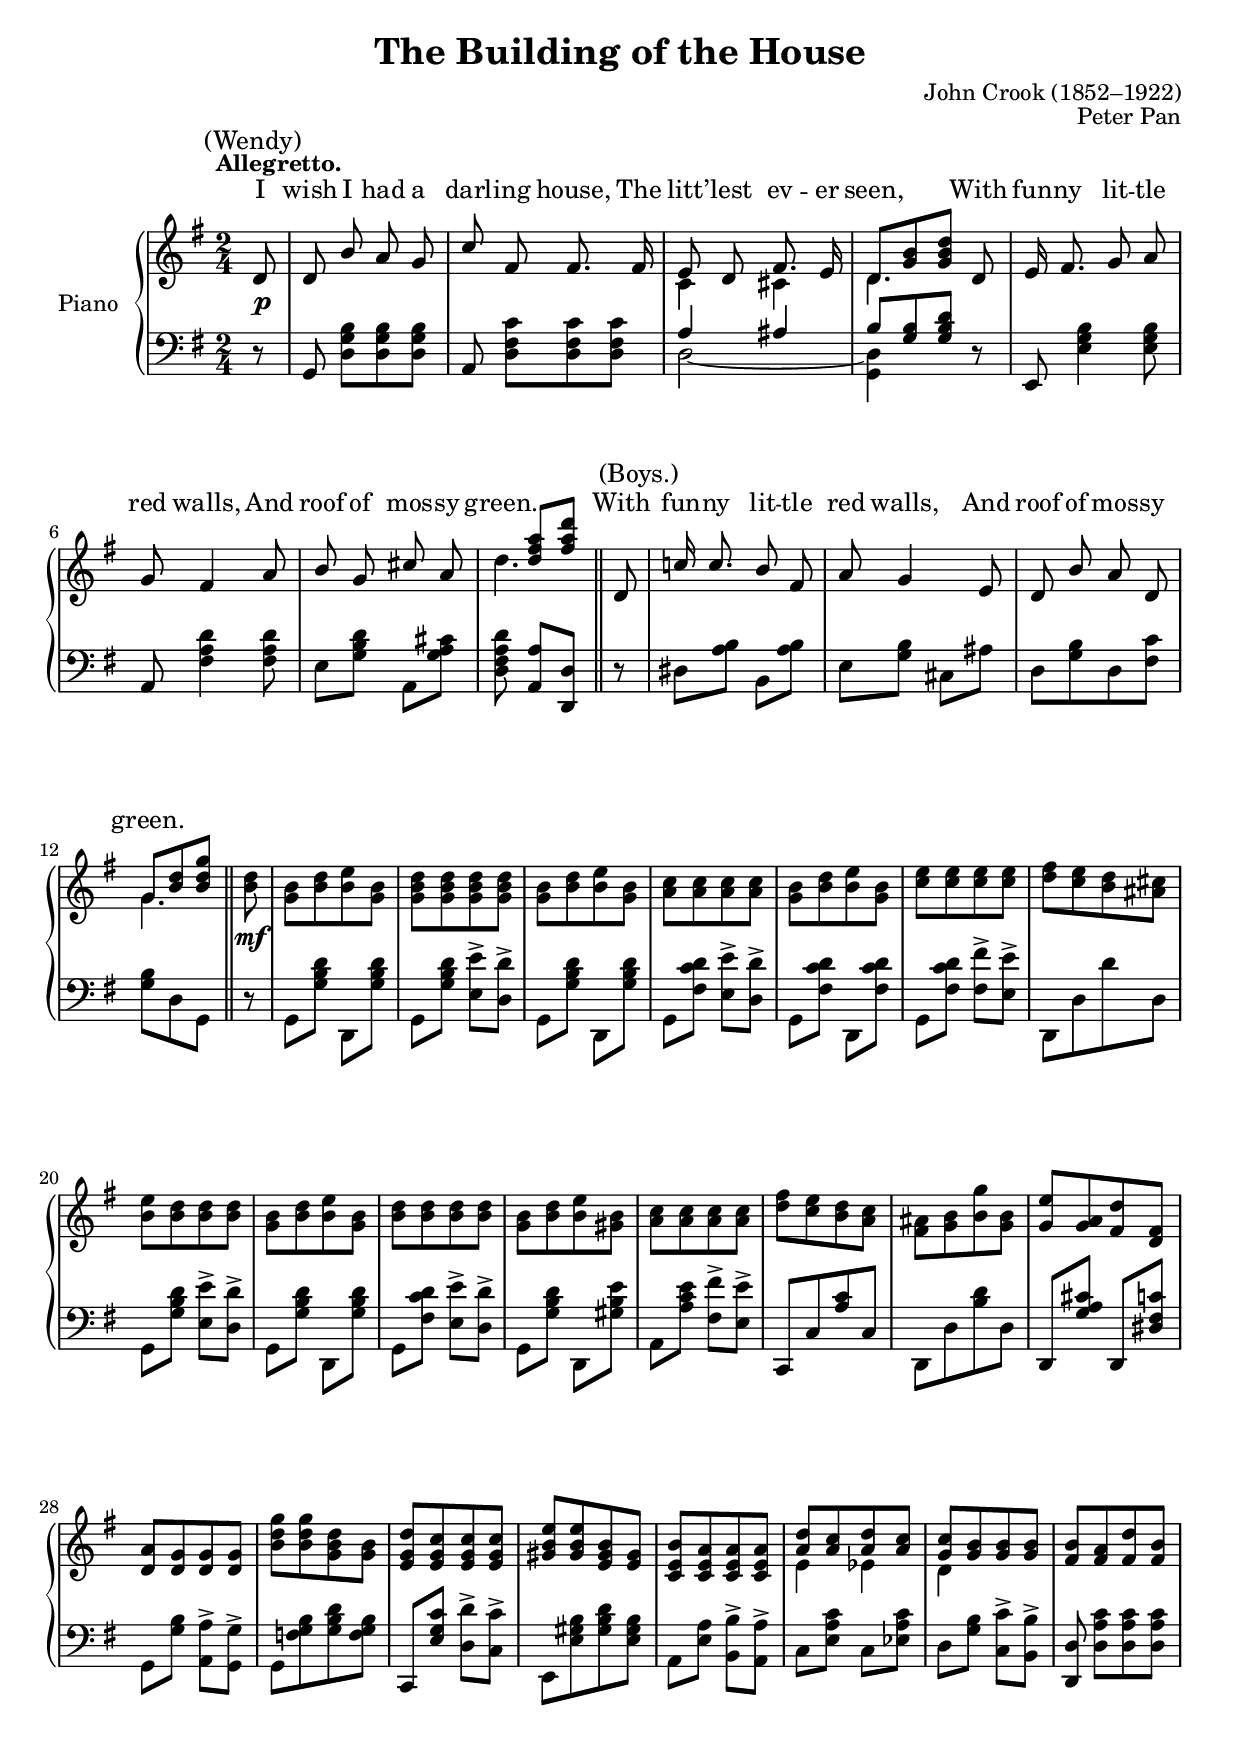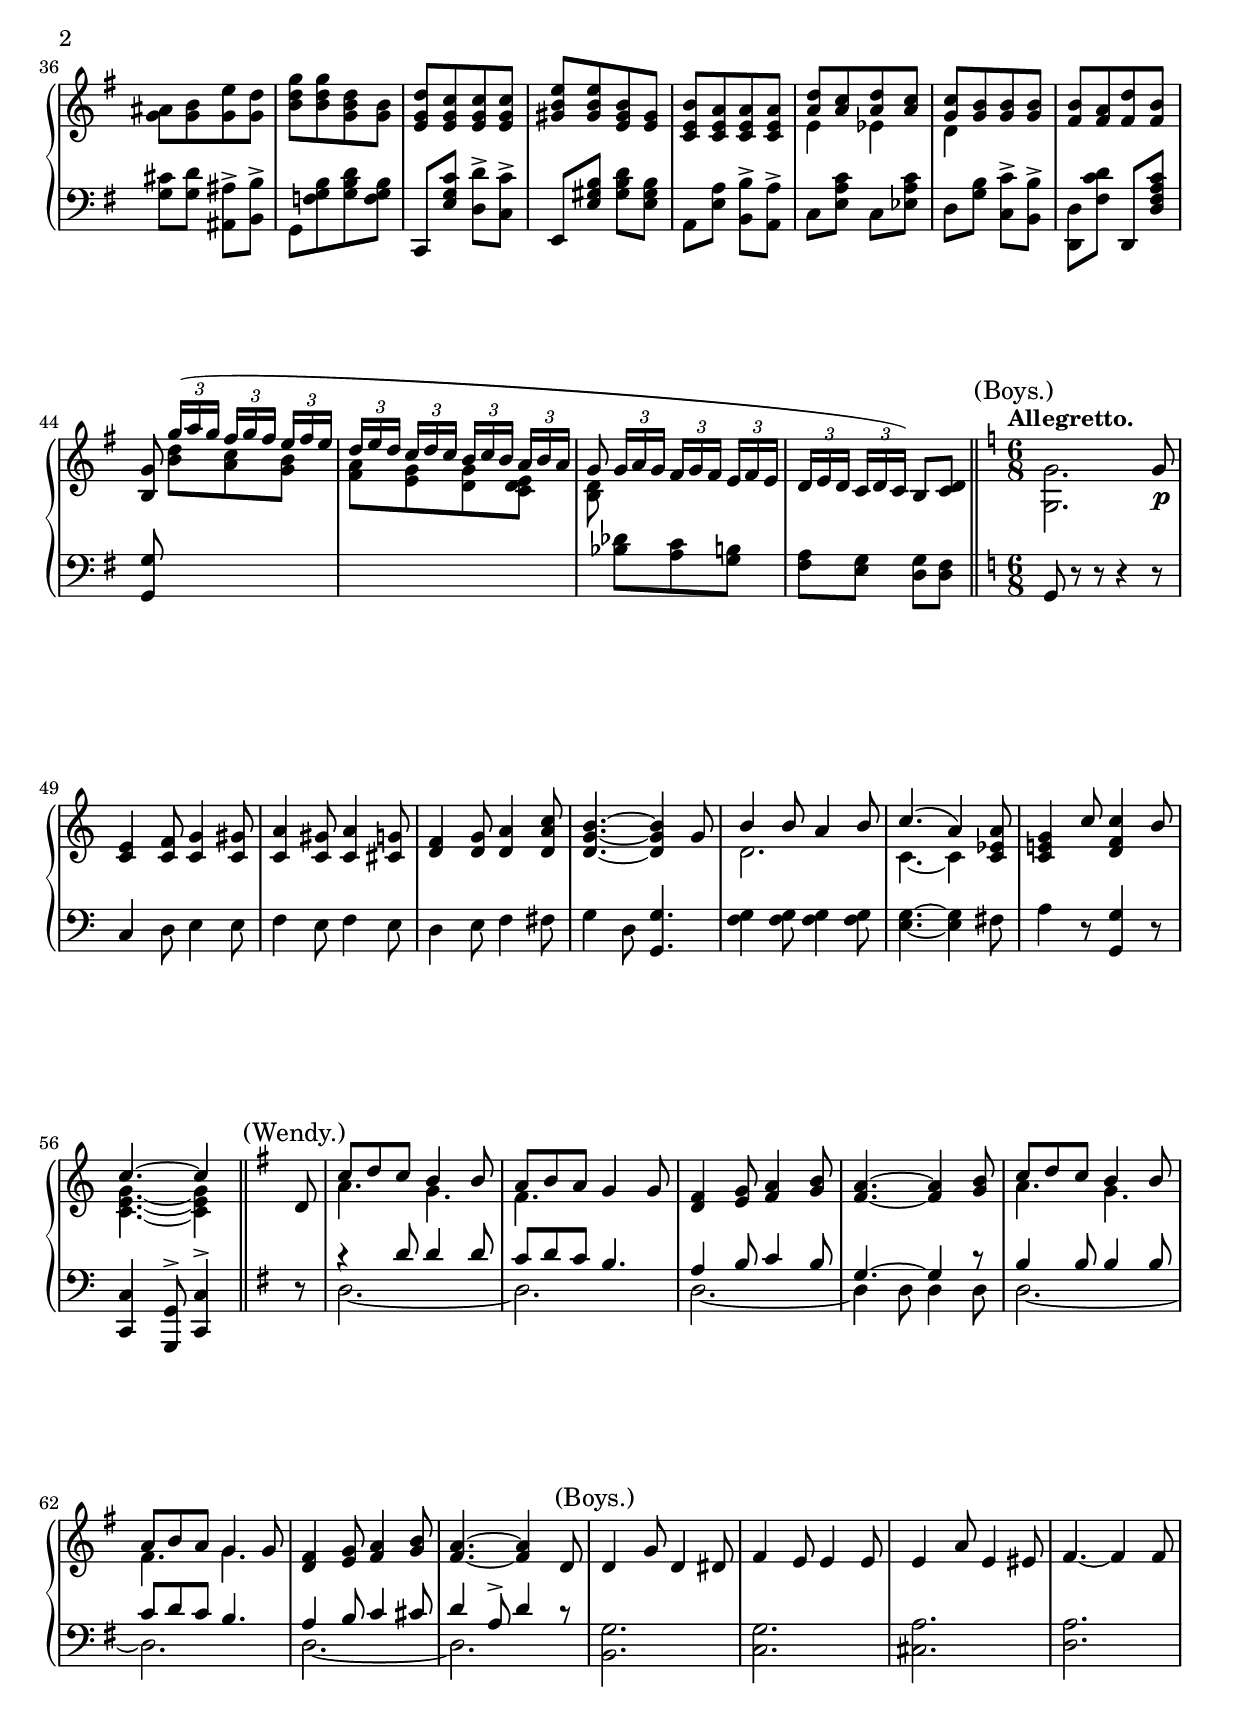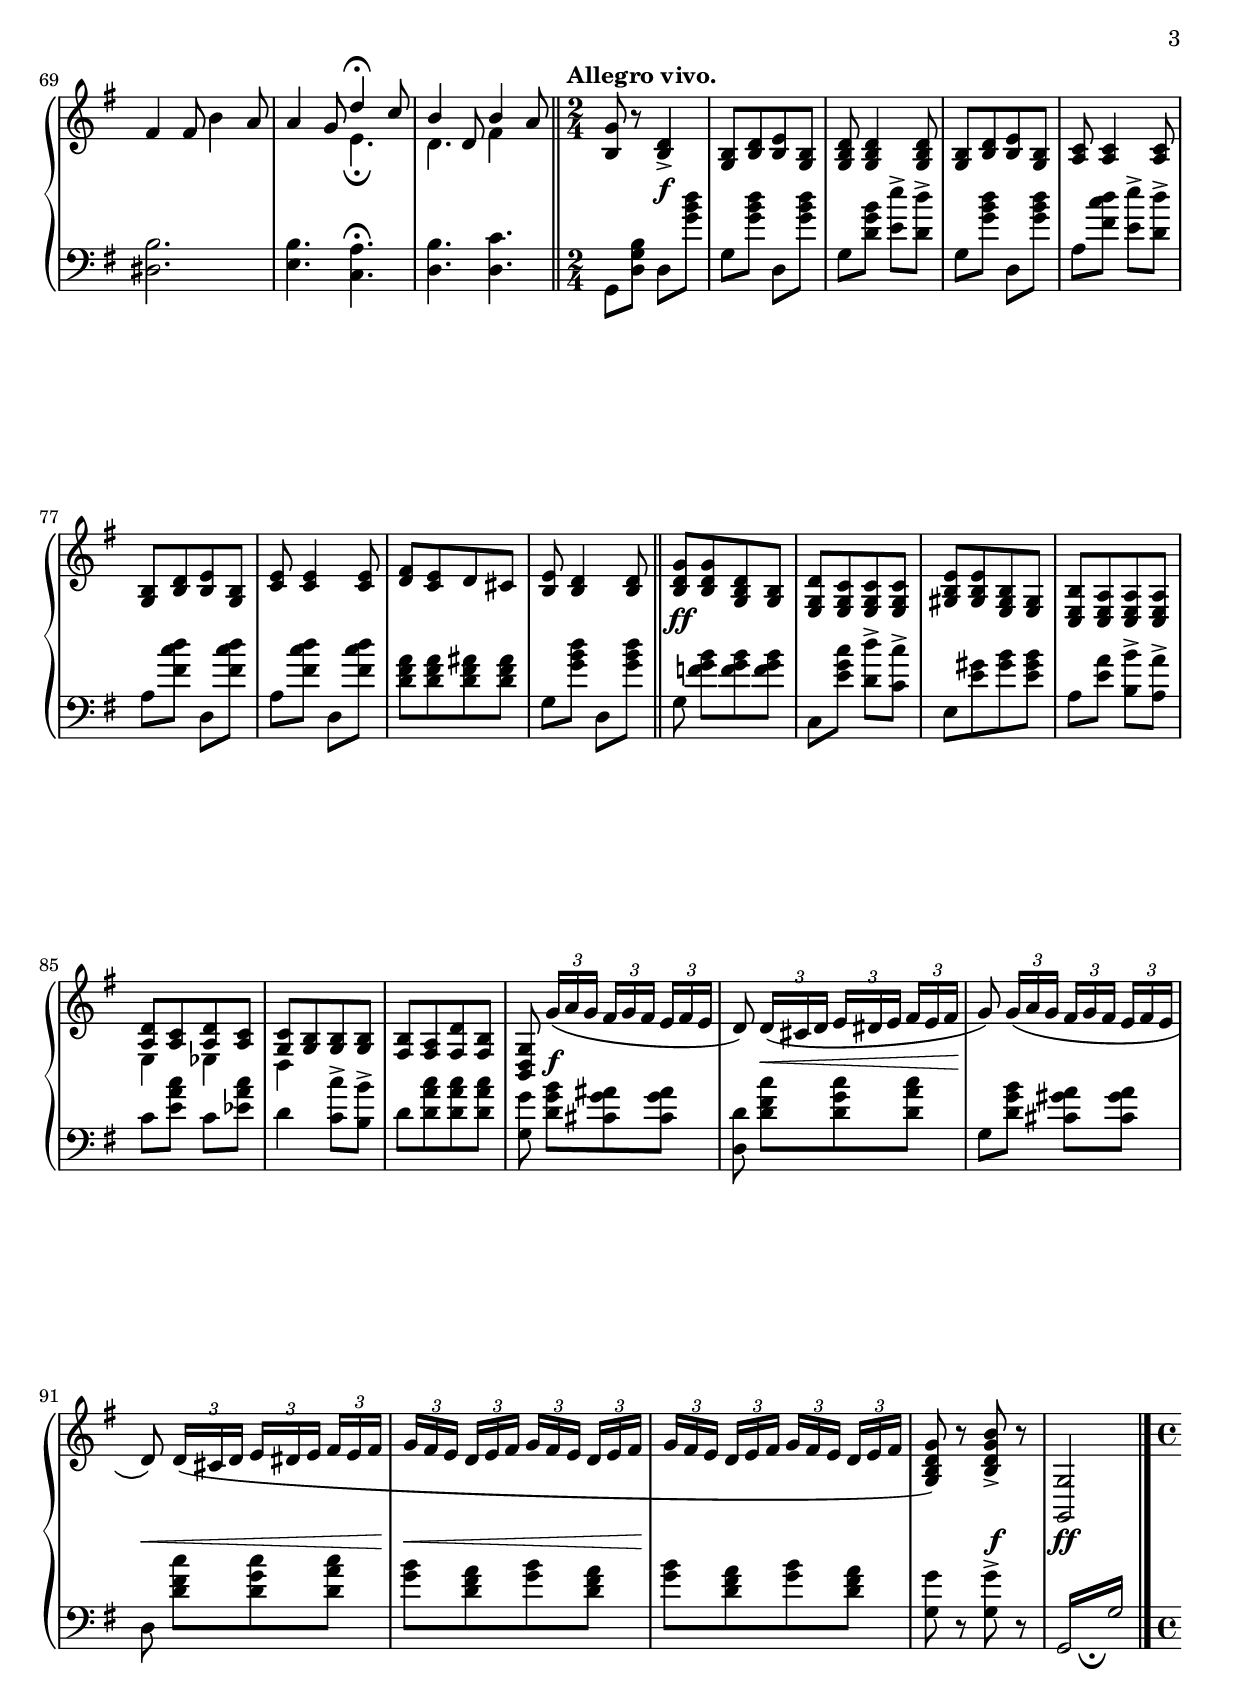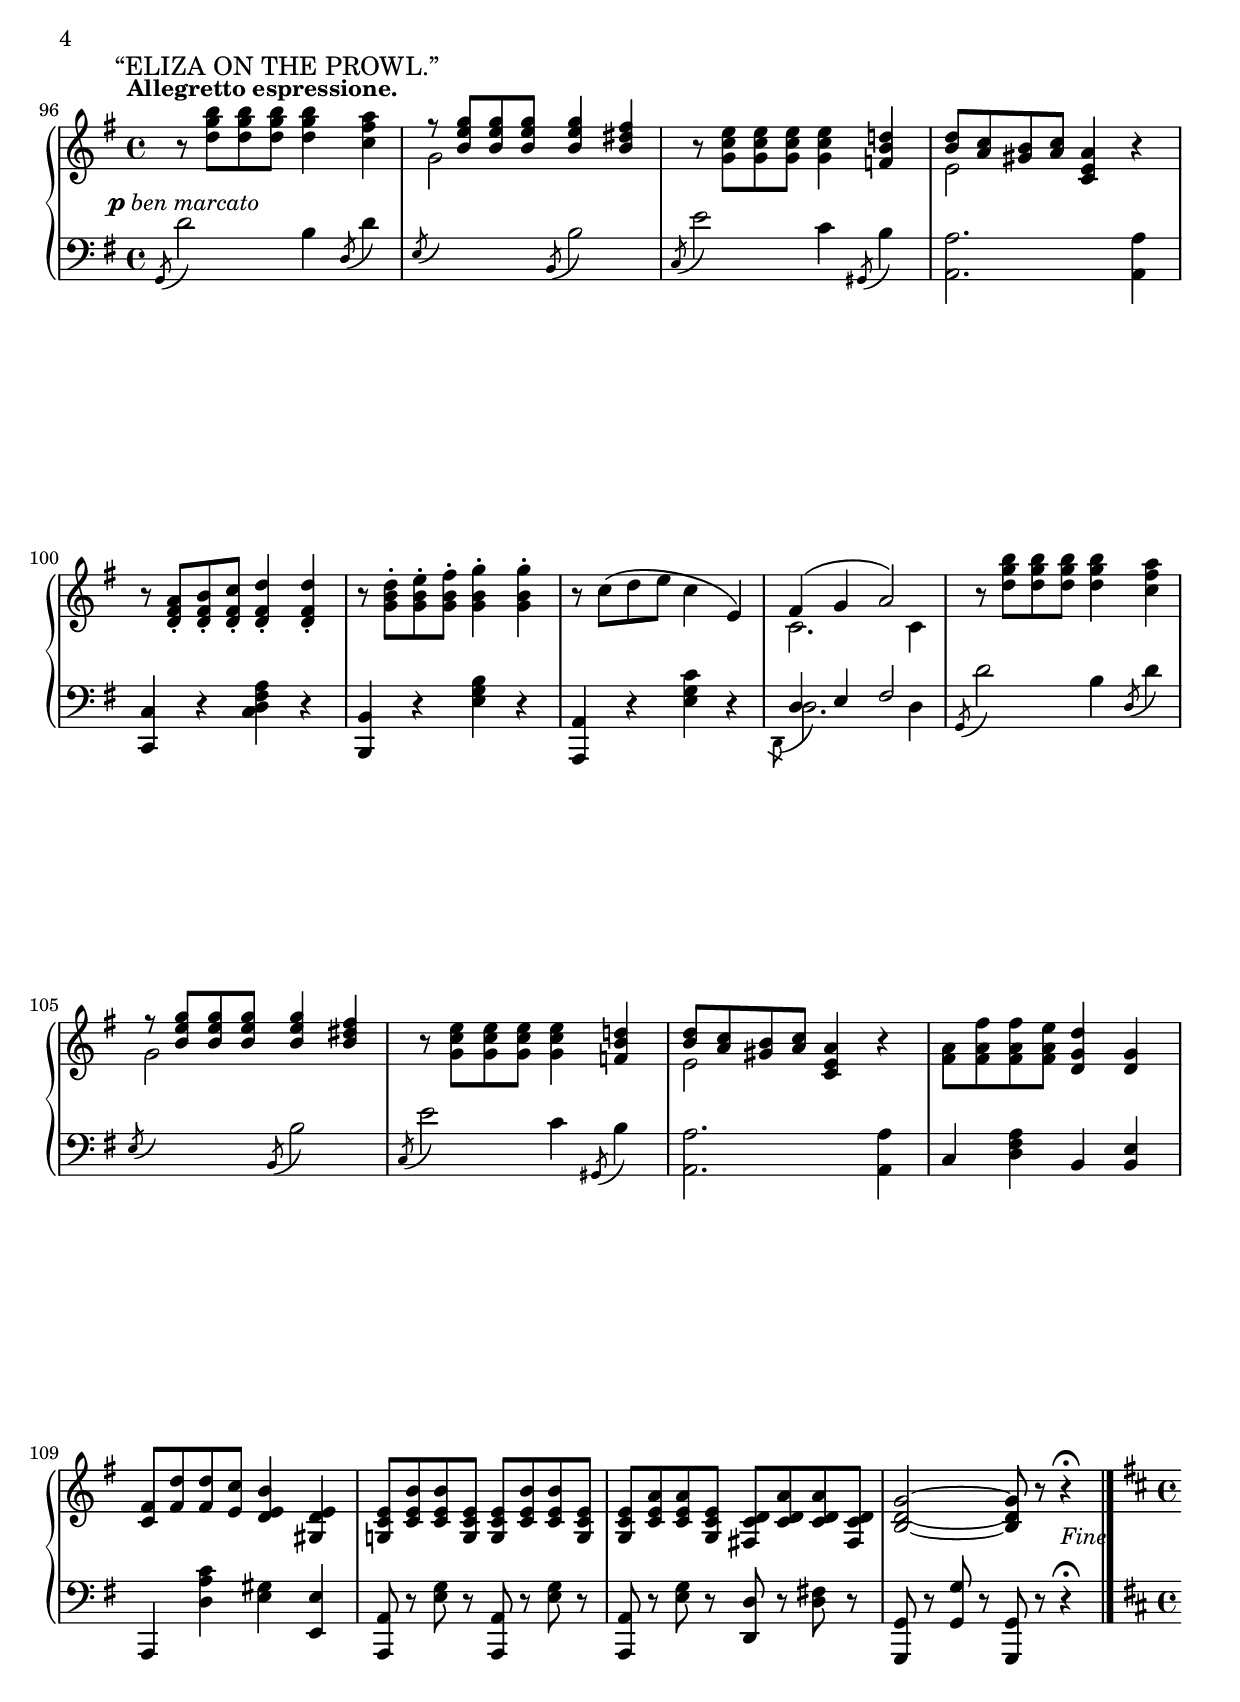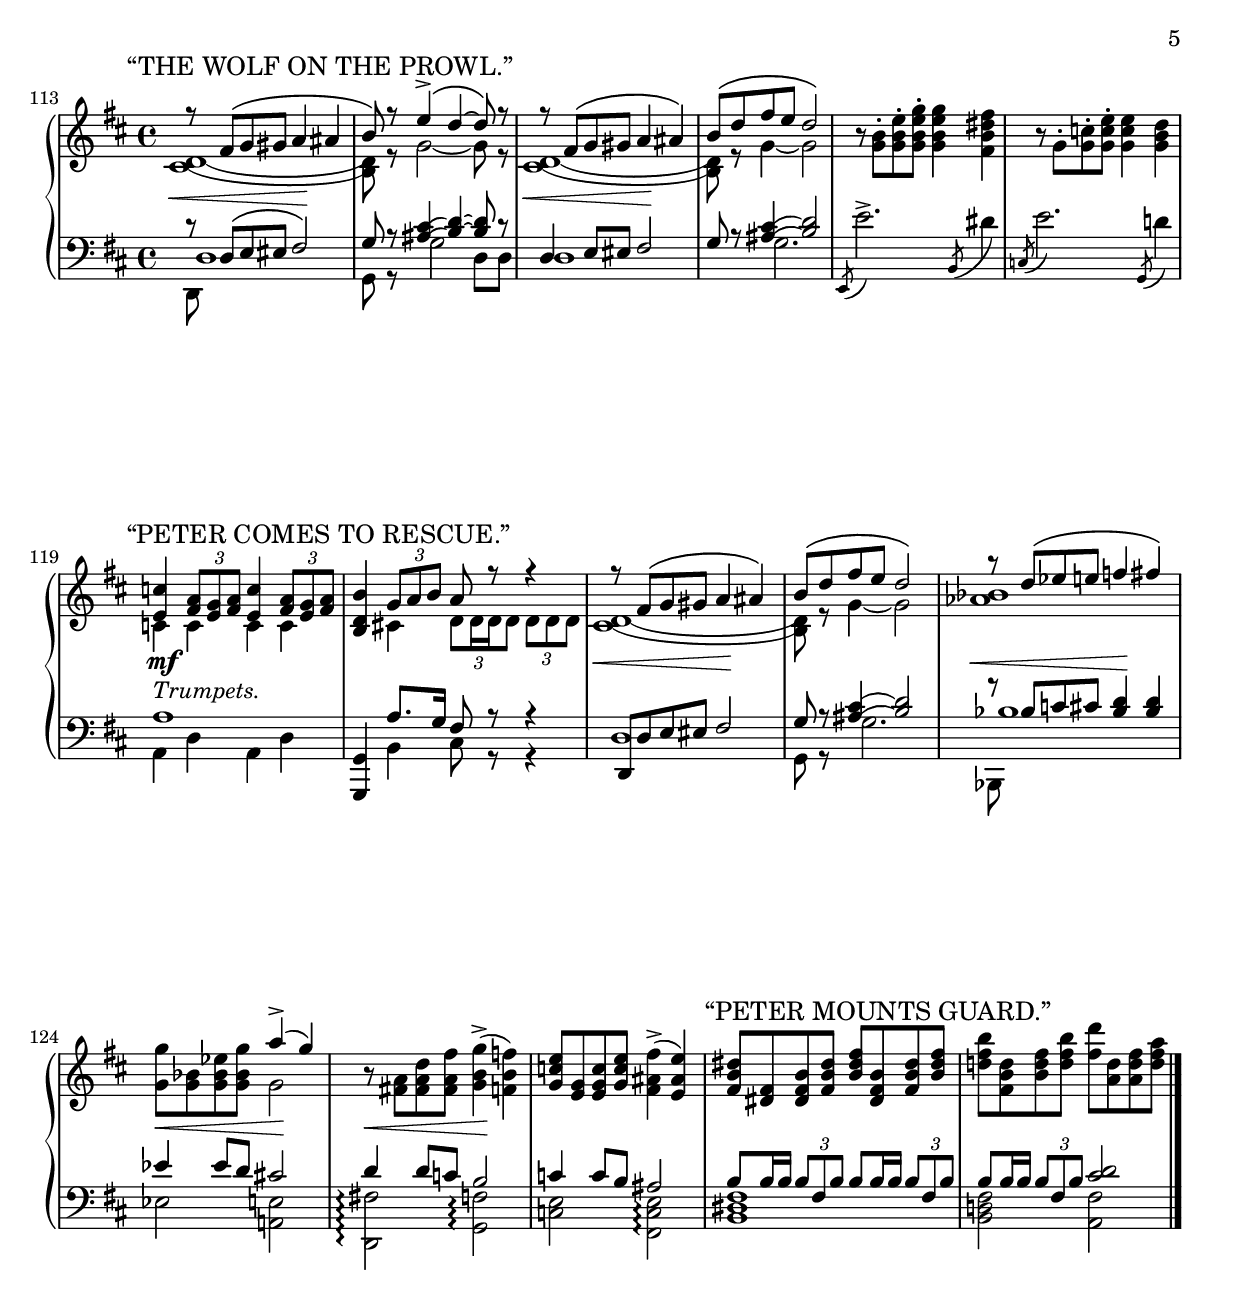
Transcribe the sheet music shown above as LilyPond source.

\version "2.19.52"
\language "english"
\include "Peter_Pan.ily"

\header {
  title = "The Building of the House"
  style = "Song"
}

% Note: The second part of this score, from “Eliza on the Prowl” and on,
% has more than its share of oddities. I am unhappy with its current state,
% but I don’t know enough to do a better job yet.

\tagGroup #'(BuildingHouse ElizaProwls PeterAndWolves)

dynamicsSongOne = \tag BuildingHouse {
  \tempo "Allegretto." 4 = 120
  \time 2/4

  \partial 8
				s8\p	|
	s2*7
	s4.			%…

  \bar "||"

				s8	|
	s2*3
	s4.			%…

  \bar "||"
}

wordsOne = \tag BuildingHouse \lyricmode {
  I wish I had a darl -- ing house,
  The litt -- ’lest ev -- er seen,
  With fun -- ny lit -- tle red walls,
  And roof of mos -- sy green.

  With fun -- ny lit -- tle red walls,
  And roof of mos -- sy green.
}

upperSongOne = \tag BuildingHouse \relative c' {
  \key g \major

  \new Voice = "melodyOne" {
    \autoBeamOff
    \voiceOne

    \note "(Wendy)"
							d8		|

	d		b'		a		g		|
	c		fs,		fs8.	 		fs16	|
    <<
      {
	e8		d		fs8.			e16	|%=
          \voiceTwo
	d4.						%…
      }
      \new Voice {
        \voiceTwo
	c4				cs4				|%=
        \voiceOne
	d8[		<g b>		<g b d>]	%…
      }
    >> \voiceOne					d8		||

	e16	fs8.			g8		a		|
	g8		fs4				a8		|
	b		g		cs		a		|
    <<
      {
        \voiceTwo
	d4.						%…
      }
      \new Voice {
        \voiceOne
	s8		<d fs a>[	<fs a d>]	%…
      }
    >> \voiceOne

    \note "(Boys.)"
							d,		|

	c'!16	c8.			b8		fs		|
	a8		g4				e8		|
	d		b'		a		d,		|
    <<
      {
        \voiceTwo
	g4.						%…
      }
      \new Voice {
        \voiceOne
	g8[		<b d>		<b d g>]	%…
      }
    >> 							%…
  }
}

lowerSongOne = \tag BuildingHouse \relative c {
  \key g \major
							r8		|

	g8		<d'g b>[	q		q]		|
	a		<d fs c'>[	q		q]		|
  <<
    {
	a'4				as				|%=
	b8[		<g b>		<g b d>]	%…
    }
    \\
    {
	d2~								|%=
	<g, d'>4					%…
    }
  >>							r8		||

	e8		<e'g b>4			q8		|
	a,8		<fs'a d>4			q8		|
	e8		<g b d>		a,		<g'a cs>	|
	<d fs a d>	<a a'>[		<d, d'>]	r		|

	ds'8		<a' b>		b,		q		|
	e		<g b>		cs,		as'		|
	d,[		q		d		<fs c'>]	|
	<g b>[		d		g,]		%…
}


dynamicsBuildOne = \tag BuildingHouse {
				s8\mf	|
	s2*35

  \bar "||"
}

upperBuildOne = \tag BuildingHouse \relative c'' {
							<b d>8		|

	<g b>[		<b d>		<b e>		<g b>]		|
	<g b d>[	q		q		q]		|
	<g b>[		<b d>		<b e>		<g b>]		|
	<a c>[		q		q		q]		|

	<g b>[		<b d>		<b e>		<g b>]		|
	<c e>[		q		q		q]		|
	<d fs>[		<c e>		<b d>		<as cs>]	|
	<b e>[		<b d>		q		q]		|

	<g b>[		<b d>		<b e>		<g b>]		|
	<b d>[		q		q		q]		|
	<g b>[		<b d>		<b e>		<gs b>]		|
	<a c>[		q		q		q]		|

	<d fs>[		<c e>		<b d>		<a c>]		|
	<fs as>[	<g b>		<b g'>		<g b>]		|
	<g e'>[		<g a>		<fs d'>		<d fs>]		|
	<d a'>[		<d g>		q		q]		|

	<b' d g>[	q		<g b d>		<g b>]		|
	<e g d'>[	<e g c>		q		q]		|
	<gs b e>[	q		<e gs b>	<e gs>]		|
	<c e b'>[	<c e a>		q		q]		|

  <<
    {
	<a' d>[		<a c>		<a d>		<a c>]		|%=
	<g c>[		<g b>		q		q]		|%=
    }
    \\
    {
	e4				ef				|%=
	d4				%…
    }
  >>									||
	<fs b>8[	<fs a>		<fs d'>		<fs b>]		|
	<g as>[		<g b>		<g e'>		<g d'>]		|

	<b d g>[	q		<g b d>		<g b>]		|
	<e g d'>[	<e g c>		q		q]		|
	<gs b e>[	q		<e gs b>	<e gs>]		|
	<c e b'>[	<c e a>		q		q]		|

  <<
    {
	<a' d>[		<a c>		<a d>		<a c>]		|%=
	<g c>[		<g b>		q		q]		|%=
    }
    \\
    {
	e4				ef				|%=
	d4				%…
    }
  >>									||
	<fs b>8[	<fs a>		<fs d'>		<fs b>]		|

	<b, g'>		%
  \voiceOne
  \tuplet 3/2 8 {
			g''16([ a g]	fs[ g fs]	e[ fs e]	|
  }
  \tuplet 3/2 8 {
	d[ e d]		c[ d c]		b[ c b]		a[ b a]		|
  }
	g8		%…
  \oneVoice
  \tuplet 3/2 8 {
			g16[ a g]	fs[ g fs]	e[ fs e]	|
	d[ e d]		c[ d c)]	%…
  }
					b8		<c d>		|
}

lowerBuildOne = \tag BuildingHouse \relative c {
							r8		|

	g		<g' b d>	d,		q		|
	g		q		<e' e'>->	<d d'>->	|
	g,		<g' b d>	d,		q		|
	g		<fs' c' d>	<e e'>->	<d d'>->	|

	g,		<fs' c' d>	d,		q		|
	g		q		<fs' fs'>->	<e e'>->	|
	d,[		d'		d'		d,]		|
	g,		<g' b d>	<e e'>->	<d d'>->	|

	g,		<g' b d>	d,		q		|
	g		<fs' c' d>	<e e'>->	<d d'>->	|
	g,		<g' b d>	d,		<gs' b e>	|
	a,		<a' c e>	<fs fs'>->	<e e'>->	|

	c,[		c'		<a' c>		c,]		|
	d,[		d'		<b' d>		d,]		|
	d,		<g' a cs>	d,		<ds' fs c'>	|
	g,		<g' b>		<a, a'>->	<g g'>->	|

	g[		<f' g b>	<g b d>		<f g b>]	|
	c,		<e' g c>	<d d'>->	<c c'>->	|
	e,[		<e' gs b>	<gs b d>	<e gs b>]	|
	a,		<e' a>		<b b'>->	<a a'>->	|

	c		<e a c>		c		<ef a c>	|
	d		<g b>		<c, c'>->	<b b'>->	|
	<d d,>		<d a' c>[	q		q]		|
	<g cs>		<g d'>		<as, as'>->	<b b'>->	|

	g[		<f' g b>	<g b d>		<f g b>]	|
	c,		<e' g c>	<d d'>->	<c c'>->	|
	e,		<e' gs b>	<gs b d>	<e gs b>	|
	a,		<e' a>		<b b'>->	<a a'>->	|

	c		<e a c>		c		<ef a c>	|
	d		<g b>		<c, c'>->	<b b'>->	|
	<d, d'>		<fs' c' d>	d,		<d' fs a c>	|
	<g, g'>		%…
  \change Staff = "upper"
  \voiceTwo
			<b'' d>[	<a c>		<g b>]		|

	<fs a>[		<e g>		<d g>		<c d e>]	|
	<b d>		%…
  \change Staff = "lower"
  \oneVoice
			<bf df>[	<a c>		<g b>]		|
	<fs a>		<e g>		<d g>		<d fs>		|

	\key c \major
	g,8	r	r	r4		%…
}


dynamicsSongTwo = \tag BuildingHouse {
  \tempo "Allegretto." 4 = 120
  \time 6/8

	s8*5					s8\p	|
	s2.*7
	s8*5

  \bar "||"

						s8	|
	s2.*7
	s8*5

% \bar "||"

						s8	|
	s2.*7

  \bar "||"

  \time 2/4
  \tempo "Allegro vivo." 4 = 160

	s4		s8\f	%…
}

wordsTwo = \tag BuildingHouse \lyricmode {
  We’ve built the lit -- tle walls, and roof,
  And made a love -- ly door, __
  So tell us mo -- ther Wen -- dy,
  What are you want -- ing more? __

  Oh! real -- _ ly next I think _ I’d have
  Gay win -- dows all a -- bout, __
  With ro -- _ ses peep -- ing in _ you know,
  And ba -- bies peep -- ing out. __

  We’ve made the ro -- ses peep -- ing in,
  The babes are at the door, __
  We can -- not make our -- selves you know,
  ’Cos we’ve been made be -- fore.
}

upperSongTwo = \tag BuildingHouse \relative c' {
  \key c \major
  \time 6/8

  \new Voice = "melodyTwo" {
    \autoBeamOn
    \voiceOne

    \note "(Boys.)"
    <<
      \new Voice {
        \voiceTwo
	<g g'>2.					|%=
      }
      {
	s8*5					g'8	|%=
      }
    >>							|

	<c, e>4		<c f>8	<c g'>4		<c gs'>8|
	<c a'>4		<c gs'>8<c a'>4		<cs g'>8|
	<d f>4		<d g>8	<d a'>4		<d a'c>8|
	<d_~ g_~ b~>4.		q4		g8	|

    <<
      {
	b4		b8	a4		b8	|%=
	c4.\(			a4\)		%…
      }
      \new Voice
      {
        \voiceTwo
	d,2.						|%=
	c4.~			c4		%…
      }
    >>						<c ef a>8||
	<c e! g>4	c'8	<d, f c'>4	b'8	|
    <<
      {
	c4.~			c4		%…
      }
      \new Voice {
        \voiceTwo
	<c, e g>4.~		q4		%…
      }
    >>

    \key g \major

    \note "(Wendy.)"
						d8	|

    <<
      {
	c'8	d	c	b4		b8	|%=
	a8	b	a	%…
      }
      \new Voice {
        \voiceTwo
	a4.			g			|%=
	fs			%…
      }
    >> \oneVoice		g4		g8	||
	<d fs>4		<e g>8	<fs a>4		<g b>8	|
	<fs a>4.~		q4		<g b>8	|

    <<
      {
        \voiceOne
	c8	d	c	b4		b8	|%=
	a8	b	a	g4		g8	|%=
      }
      \new Voice {
        \voiceTwo
	a4.			g			|%=
	fs			g			|%=
      }
    >> \oneVoice					||
	<d fs>4		<e g>8	<fs a>4		<g b>8	|
	<fs a>4.~		q4		%…
    \note "(Boys.)"
						d8	|

	d4		g8	d4		ds8	|
	fs4		e8	e4		e8	|
	e4		a8	e4		es8	|
	fs4.~			fs4		fs8	|

	fs4		fs8	b4		a8	|
	a4		g8	%…
    <<
      {
        \voiceOne
				d'4\fermata	c8	|%=
	b4		d,8	b'4		%…
      }
      \new Voice {
        \voiceTwo
				e,4.\fermata		|%=
	d4.			fs4		%…
      }
    >> \oneVoice				a8	||


	<g b,>8		r		%…
  }
}

lowerSongTwo = \tag BuildingHouse \relative c {
						r8	|
	c4		d8	e4		e8	|
	f4		e8	f4		e8	|
	d4		e8	f4		fs8	|
	g4		d8	<g, g'>4.		|

	<f' g>4		q8	q4		q8	|
	<e g>4.~		q4		fs8	|
	a4		r8	<g, g'>4	r8	|
	<c, c'>4	<g g'>8^><c c'>4^>	%…

  \key  g \major
						r8	|

  <<
    {
	r4		d''8	d4		d8	|%=
	c8	d	c	b4.			|%=
	a4		b8	c4		b8	|%=
	g4.~			g4		r8	|%=

	b4		b8	b4		b8	|%=
	c8	d	c	b4.			|%=
	a4		b8	c4		cs8	|%=
	d4		a8->	d4		r8	|%=
    }
    \\
    {
	d,2.~						|%=
	d2.						|%=
	d2.~						|%=
	d4		d8	d4		d8	|%=

	d2.~						|%=
	d2.						|%=
	d2.~						|%=
	d2.						|%=
    }
  >>							|||| ||||

	<b g'>2.					|
	<c g'>2.					|
	<cs a'>2.					|
	<d a'>2.					|

	<ds b'>2.					|
	<e b'>4.		<c a'>\fermata		|
	<d b'>4.		<d c'>			|

	g,8		<d' g b>	%…
}


dynamicsBuildTwo = \tag BuildingHouse {
				s8	|
	s2*8

  \bar "||"

	s8\ff	s4.			|
	s2*6
	s8	s8\f	s4		|

	s8	\tuplet 3/2 { s16\< s16*7 s16\!	}|
	s2				|
	s8\<	\tuplet 3/2 { s16*8 s16\! }	|
	\tuplet 3/2 { s16\< s16*10 s16\! }	|

	s2				|
	s4		s8\f	s8	|
	s16\ff	s4..			|

  \bar "|."
}

upperBuildTwo = \tag BuildingHouse \relative c' {
					<b d>4->			|

	<g b>8[		<b d>		<b e>		<g b>]		|
	<g b d>		q4				q8		|
	<g b>[		<b d>		<b e>		<g b>]		|
	<a c>		q4				q8		|

	<g b>[		<b d>		<b e>		<g b>]		|
	<c e>		q4				q8		|
	<d fs>[		<c e>		d		cs]		|
	<b e>		<b d>4				q8		|

	<b d g>[	q		<g b d>		<g b>]		|
	<e g d'>[	<e g c>		q		q]		|
	<gs b e>[	q		<e gs b>	<e gs>]		|
	<c e b'>[	<c e a>		q		q]		|

  <<
    {
	<a' d>[		<a c>		<a d>		<a c>]		|%=
	<g c>[		<g b>		q		q]		|%=
    }
    \\
    {
	e4				ef				|%=
	d4				s8		s8		|%=
    }
  >>									||
	<fs b>[		<fs a>		<fs d'>		<fs b>]		|

	<b, d g>	%…
  \tuplet 3/2 8 {
			g''16\([ a g]	fs[ g fs]	e[ fs e]	|
  }
	d8\)		%…
  \tuplet 3/2 8 {
			d16\([ cs d]	e[ ds e]	fs[ e fs]	|
  }
	g8\)		%…
  \tuplet 3/2 8 {
			g16\([ a g]	fs[ g fs]	e[ fs e]	|
  }
	d8\)		%…
  \tuplet 3/2 8 {
			d16\([ cs d]	e[ ds e]	fs[ e fs]	|
	g[ fs e]	d[ e fs]	g[ fs e]	d[ e fs]	|
	g[ fs e]	d[ e fs]	g[ fs e]	d[ e fs]	|
  }
	<g, b d g>8\)	r		<b d g b>->	r		|
	<g g,>2								|
}

lowerBuildTwo = \tag BuildingHouse \relative c' {
					d,8		<g' b d>	|

	g,		q		d		q		|
	g		<d' g b>	<e e'>->	<d d'>->	|
	g,		<g' b d>	d,		q		|
	a'		<fs' c' d>	<e e'>->	<d d'>->	|

	a		<fs' c' d>	d,		q		|
	a'		q		d,		q		|
	<d' fs a>[	q		<d fs as>	q]		|
	g,		<g' b d>	d,		q		|

	g		<f' g b>[	q		q]		|
	c,		<e' g c>	<d d'>->	<c c'>->	|
	e,[		<e' gs>		<gs b>		<e gs b>]	|
	a,		<e' a>		<b b'>->	<a a'>->	|

	c		<e a c>		c		<ef a c>	|
	d4				<c c'>8->	<b b'>->	|
	d[		<d a' c>	q		q]		|
	<g g,>		<d g b>[	<cs g' as>	q]		|

	<d d,>		<d fs c'>[	<d g c>		<d a' c>]	|
	g,		<d' g b>	<cs gs' a>	q		|
	d,		<d' fs c'>[	<d g c>		<d a' c>]	|
	<g b>[		<d fs a>	<g b>		<d fs a>]	|

	<g b>[		<d fs a>	<g b>		<d fs a>]	|
	<g, g'>		r		q->		r		|
  <<
    {
      \repeat tremolo 4 {
	g,16	g'16
      }									|
    }
    {
      \once \override MultiMeasureRest #'transparent = ##t
	R2_\fermataMarkup
    }
  >>
}


dynamicsEliza = \tag ElizaProwls {
  \pageBreak

  \note "“ELIZA ON THE PROWL.”"

  \tempo "Allegretto espressione." 4 = 120
  \time 4/4

	\grace s8
	s8 \dynamic "p ben marcato"	s8*7	|
	s1*15	|

	s2.		s4-\markup "Fine."	|

  \bar "|."
  \break
}

upperElizaRepeat = \relative c'' {
	r8	<d g b>	q	q	q4		<c fs a>	|
  \voiceOne
	r8	<b e g>	q	q	q4		<b ds fs>	|
  \oneVoice
	r8	<g c e>	q	q	q4		<f b d!>	|
  <<
    {
	<b d>8	<a c>	<gs b>	<a c>	%…
    }
    \\
    {
	e2				%…
    }
  >>
					<c e a>4	r		|
}

upperEliza = \tag ElizaProwls \relative c' {
	\grace s8

  \upperElizaRepeat

	r8	<d fs a>-.<d fs b>-.<d fs c'>-.	<d fs d'>4-.	q-.	|
	r8	<g b d>-. <g b e>-. <g b fs'>-.	<g b g'>4-.	q-.	|
	r8	c\(	d	e	c4		e,\)		|
  <<
    {
	fs4\(		g		a2\)				|%=
    }
    \\
    {
	c,2.						c4		|%=
    }
  >>									|

  \upperElizaRepeat

	<fs a>8	<fs a fs'> q	<fs a e'> <d g d'>4	<d g>		|
	<c fs>8	<fs d'>	q	<e c'>	<d e b'>4	<gs, d' e>	|
	<g!c e>8<c e b'><c e b'><g c e>	<g c e>	<c e b'><c e b'><g c e>	|
	<g c e>8<c e a>	<c e a>	<g c e>	<fs!c'd><c'd a'>q	<fs,c'd>|

	<b d g>2~			q8	r	r4\fermata	|
}

lowerElizaRepeat = \relative c {
	\acciaccatura g8 d''2		b4	\acciaccatura d,8 d'4	|
	\acciaccatura e,8
  \change Staff = "upper"
  \voiceTwo
	g'2				%…
  \change Staff = "lower"
  \oneVoice
					\acciaccatura b,,8 b'2		|
	\acciaccatura c,8 e'2		c4	\acciaccatura gs,8 b'4	|
	<a, a'>2.					q4		|
}

lowerEliza = \tag ElizaProwls \relative c {
  \lowerElizaRepeat

	<c, c'>4	r		<c' d fs a>	r		|
	<b, b'>		r		<e' g b>	r		|
	<a,, a'>	r		<e'' g c>	r		|
  <<
    {
	d4		e		fs2				|%=
    }
    \\
    {
	\acciaccatura d,8 d'2.				d4		|%=
    }
  >>									|

  \lowerElizaRepeat

	c4		<d fs a>	b		<b e>		|
	a,		<d' a' c>	<e gs>		<e, e'>		|
	<a, a'>8 r	<e'' g>	r	<a,, a'> r	<e'' g>	r	|
	<a,, a'> r	<e'' g>	r	<d, d'>	r	<d' fs!> r	|

	<g,, g'> r	<g' g'>	r	<g, g'>	r	r4\fermata	|
}


dynamicsPeterAndWolf = \tag PeterAndWolves {
  \pageBreak

  \note "“THE WOLF ON THE PROWL.”"

  \time 4/4

  \repeat unfold 2 {
	s8\<	s8*3	s2\!	|
	s1	|
  }
	s1*2	|

  \note "“PETER COMES TO RESCUE.”"

	<>\mf-\markup "Trumpets."
	s1*2	|
	s8\<	s8*3	s2\!	|
	s1	|
  \repeat unfold 3 {
	s8\<	s8*3	s2\!	|
  }
	s1

  \note "“PETER MOUNTS GUARD.”"

	s1*2

  \bar "|."
}

upperPeterAndWolf = \tag PeterAndWolves \relative c' {
  \key d \major

  <<
    {
	r8	fs\(	g	gs	a4		as		|
	b8\)	r	e4->\(		d~		d8\)	r	|
	r	fs,\(	g	gs	a4		as\)		|
	b8\(	d	fs	e	d2\)				|
    }
    \\
    {
	<cs,\=1( d\=2(>1						|
	<b\=1) d\=2)>8
		r	g'2~				g8	r	|
	<cs,\=1( d\=2(>1						|
	<b\=1) d\=2)>8
		r	g'4~		g2				|
    }
  >>
	r8	<g b>-.	<g b e>-. <g b e g>-.	q4	<fs b ds fs>	|
	r8	g-.	<g c>-.	<g c e>-.	q4	<g b d>		|
  <<
    {
      \repeat unfold 2 {
	<e c'>4		\tuplet 3/2 { <fs a>8 <e g> <fs a> }
      }									|
	<b, d b'>4	\tuplet 3/2 { g'8 a b }	a	r	r4	|
	r8	fs\(	g	gs	a4		as\)		|
	b8\(	d	fs	e	d2\)				|

	r8	d\(	ef	e	f4		fs\)		|
	s2				a4->(		g)		|
    }
    \\
    {
	c,,4		c		c		c		|
	s		cs!
      \tuplet 3/2 {
					d8	16 16 8
      }
      \tuplet 3/2 {
								8 8 8	|
      }
	<cs\=1( d\=2(>1							|
	<b\=1) d\=2)>8
		r	g'4~		g2				|

	<af bf>1							|
	<g g'>8	<g bf>	<g bf ef> <g bf g'>	g2			|
    }
  >>
	r8	<fs! a><fs a d><fs a fs'>	<g b g'>4->(	<f b f'>)|
	<g c e>8 <e g>	<e g c>	<g c e>	<fs as fs'>4->(	<e as e'>)	|
	<fs b ds>8	<ds fs>		<ds fs b>	<fs b ds>
	<b ds fs>	<ds,fs b>	<fs b ds>	<b ds fs>	|
	<d! fs b>	<fs, b d>	<b d fs>	<d fs b>
	<fs d'>		<a, d>		<a d fs>	<d fs a>	|
}

lowerPeterAndWolf = \tag PeterAndWolves \relative c, {
  \key d \major

  <<
    {
      <<
	r8	%…
        \\ \\ \\
	d8	%…
      >>
		d'\(	e	es	fs2\)				|
	g8	r	<as\=1(cs\=2(>4	<b\=1) d\=2)>~	q8	r	|
	d,4		e8	es	fs2				|
	g8	r	<as\=1(cs\=2(>4	<b\=1) d\=2)>2			|
    }
    \\
    {
	d,1								|
	g,8	r	g'2				d8	d	|
	d1								|
	s4		g2.						|
    }
 >>

	\acciaccatura e,8 e''2.->	\acciaccatura b,8 ds'4		|
	\acciaccatura c,8 e'2.		\acciaccatura g,,8 d''!4	|
  <<
    {
	a1								|
	<g, g,>4	a'8.	g16	fs8	r	r4		|
	d,8	d'	e	es	fs2				|
	g8	r	<as\=1(cs\=2(>4	<b\=1) d\=2)>2			|

      <<
	r8	%…
        \\ \\ \\
	bf,,	%…
      >>
		bf''8	c	cs	<bf d>4		q		|
	ef		ef8	d	cs!2				|
	d4		d8	c	b2				|
	c4		c8	b	as2				|

      \repeat unfold 3 {
	b8	16 16	%…
        \tuplet 3/2 {
			b8 fs b	%…
        }
      }
					<cs d>2				||
    }
    \\
    {
	a,4		d		a		d		|
	s		b		cs8	r	r4		|
	d1								|
	g,8	r	g'2.						|

	bf1								|
	ef,2				<a,! e'>			|
	<d, fs'!>\arpeggio		<g f'>\arpeggio			|
	<c e>				<fs, c' e>\arpeggio		|

	<b ds fs>1							|
	<b d! fs>2			<a fs'>				|
    }
  >>
}


dynamics = {
  \set Score.tempoHideNote = ##t

  \dynamicsSongOne
  \dynamicsBuildOne
  \dynamicsSongTwo
  \dynamicsBuildTwo

  \dynamicsEliza

  \dynamicsPeterAndWolf
}

upper = {
  \clef treble

  \mergeDifferentlyDottedOn

  \upperSongOne
  \upperBuildOne
  \upperSongTwo
  \upperBuildTwo

  \upperEliza

  \upperPeterAndWolf
}

lower = {
  \clef bass

  \lowerSongOne
  \lowerBuildOne
  \lowerSongTwo
  \lowerBuildTwo

  \lowerEliza

  \lowerPeterAndWolf
}

\score {
  \new PianoStaff
  \with {
    instrumentName = #"Piano"
  }
% \keepWithTag #'BuildingHouse
  <<
    \new Lyrics = "words"
    \new Staff = "upper" \upper
    \new Dynamics = "dynamics" \dynamics
    \new Staff = "lower" \lower
    \context Lyrics = "words" {
      \lyricsto "melodyOne" \wordsOne
      \lyricsto "melodyTwo" \wordsTwo
    }
  >>
  \layout {}
}

\score {
  \new PianoStaff
  \with {
    midiInstrument = #"acoustic grand"
  }
% \keepWithTag #'BuildingHouse
  <<
    \new Lyrics = "words"
    \new Staff = "upper"
    \unfoldRepeats
    <<
      \upper
      \dynamics
    >>
    \new Staff = "lower"
    \unfoldRepeats
    <<
      \lower
      \dynamics
    >>
    \context Lyrics = "words" {
      \lyricsto "melodyOne" \wordsOne
      \lyricsto "melodyTwo" \wordsTwo
    }
  >>
  \midi {}
}
